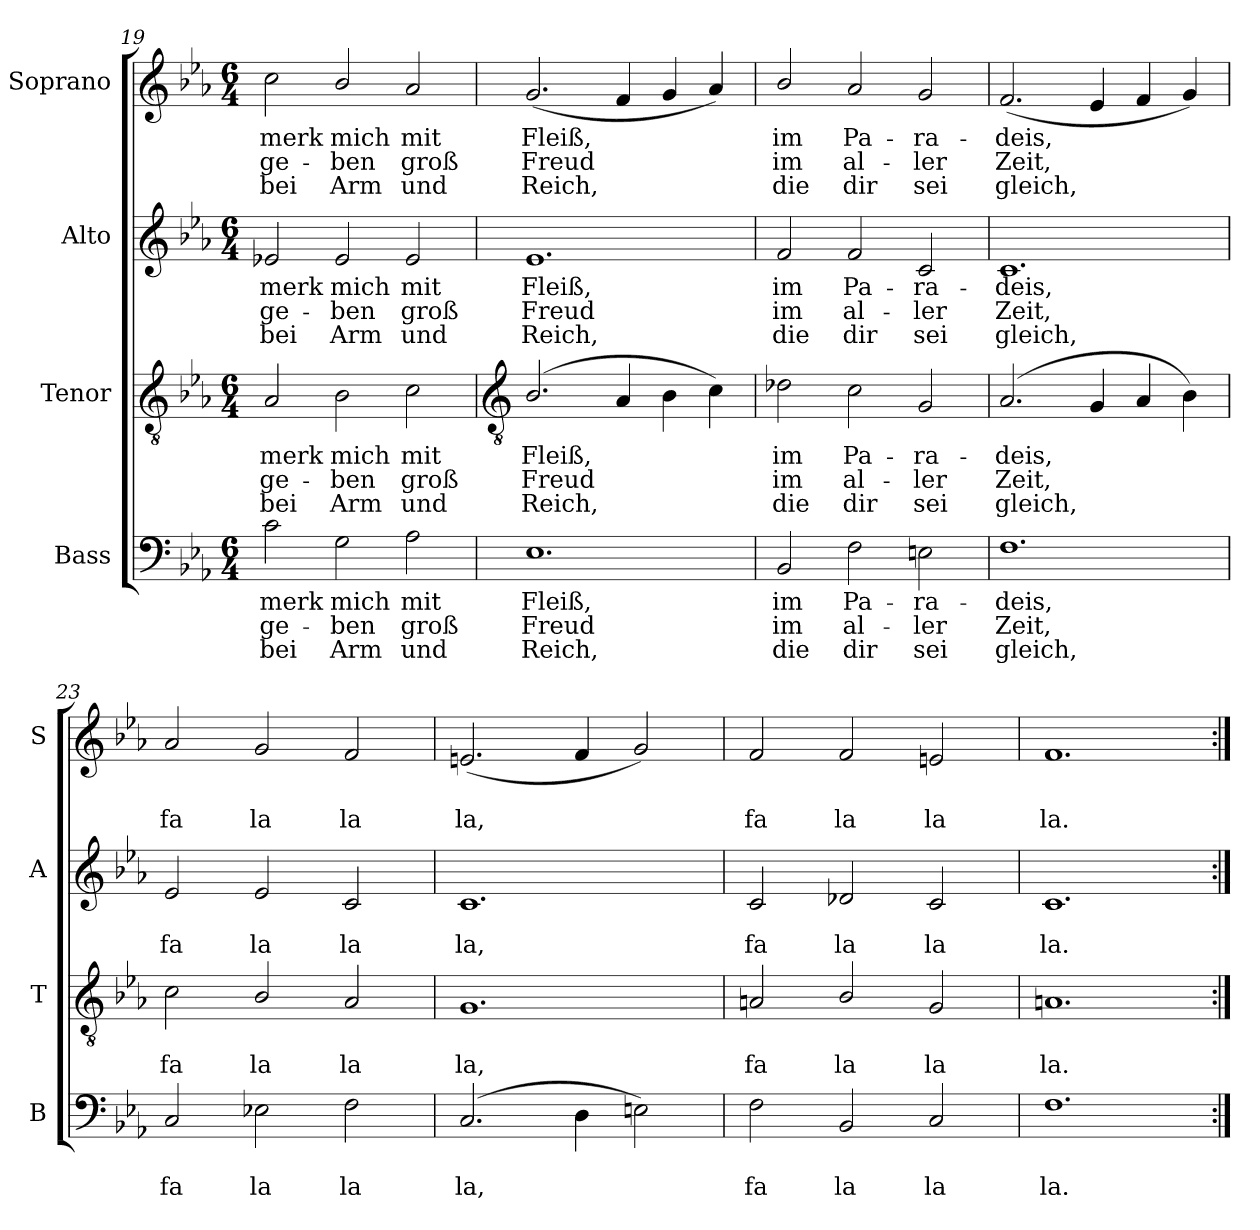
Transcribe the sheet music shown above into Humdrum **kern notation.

**kern	**text	**text	**text	**kern	**text	**text	**text	**kern	**text	**text	**text	**kern	**text	**text	**text
*part4	*part4	*part4	*part4	*part3	*part3	*part3	*part3	*part2	*part2	*part2	*part2	*part1	*part1	*part1	*part1
*staff4	*staff4	*staff4	*staff4	*staff3	*staff3	*staff3	*staff3	*staff2	*staff2	*staff2	*staff2	*staff1	*staff1	*staff1	*staff1
*I"Bass	*	*	*	*I"Tenor	*	*	*	*I"Alto	*	*	*	*I"Soprano	*	*	*
*I'B	*	*	*	*I'T	*	*	*	*I'A	*	*	*	*I'S	*	*	*
*clefF4	*	*	*	*clefGv2	*	*	*	*clefG2	*	*	*	*clefG2	*	*	*
*k[b-e-a-]	*	*	*	*k[b-e-a-]	*	*	*	*k[b-e-a-]	*	*	*	*k[b-e-a-]	*	*	*
*E-:	*	*	*	*E-:	*	*	*	*E-:	*	*	*	*E-:	*	*	*
*M6/4	*	*	*	*M6/4	*	*	*	*M6/4	*	*	*	*M6/4	*	*	*
=19	=19	=19	=19	=19	=19	=19	=19	=19	=19	=19	=19	=19	=19	=19	=19
!	!LO:LY:b	!LO:LY:b	!LO:LY:b	!	!LO:LY:b	!LO:LY:b	!LO:LY:b	!	!LO:LY:b	!LO:LY:b	!LO:LY:b	!	!LO:LY:b	!LO:LY:b	!LO:LY:b
2c	merk	ge-	-bei	2A-	merk	ge-	-bei	2e-X	merk	ge-	-bei	2cc	merk	ge-	-bei
!	!LO:LY:b	!LO:LY:b	!LO:LY:b	!	!LO:LY:b	!LO:LY:b	!LO:LY:b	!	!LO:LY:b	!LO:LY:b	!LO:LY:b	!	!LO:LY:b	!LO:LY:b	!LO:LY:b
2G	mich	ben	Arm	2B-	mich	ben	Arm	2e-	mich	ben	Arm	2b-/	mich	ben	Arm
!	!LO:LY:b	!LO:LY:b	!LO:LY:b	!	!LO:LY:b	!LO:LY:b	!LO:LY:b	!	!LO:LY:b	!LO:LY:b	!LO:LY:b	!	!LO:LY:b	!LO:LY:b	!LO:LY:b
2A-	mit	groß	und	2c	mit	groß	und	2e-	mit	groß	und	2a-	mit	groß	und
!!LO:LB:g=z
=20	=20	=20	=20	=20	=20	=20	=20	=20	=20	=20	=20	=20	=20	=20	=20
*	*	*	*	*clefGv2	*	*	*	*	*	*	*	*	*	*	*
!	!LO:LY:b	!LO:LY:b	!LO:LY:b	!	!LO:LY:b	!LO:LY:b	!LO:LY:b	!	!LO:LY:b	!LO:LY:b	!LO:LY:b	!	!LO:LY:b	!LO:LY:b	!LO:LY:b
1.E-	Fleiß,	Freud	Reich,	(>2.B-/	Fleiß,	Freud	Reich,	1.e-	Fleiß,	Freud	Reich,	(<2.g	Fleiß,	Freud	Reich,
.	.	.	.	4A-	.	.	.	.	.	.	.	4f	.	.	.
.	.	.	.	4B-	.	.	.	.	.	.	.	4g	.	.	.
.	.	.	.	4c)	.	.	.	.	.	.	.	4a-)	.	.	.
=21	=21	=21	=21	=21	=21	=21	=21	=21	=21	=21	=21	=21	=21	=21	=21
!	!LO:LY:b	!LO:LY:b	!LO:LY:b	!	!LO:LY:b	!LO:LY:b	!LO:LY:b	!	!LO:LY:b	!LO:LY:b	!LO:LY:b	!	!LO:LY:b	!LO:LY:b	!LO:LY:b
2BB-	im	im	die	2d-X	im	im	die	2f	im	im	die	2b-/	im	im	die
!	!LO:LY:b	!LO:LY:b	!LO:LY:b	!	!LO:LY:b	!LO:LY:b	!LO:LY:b	!	!LO:LY:b	!LO:LY:b	!LO:LY:b	!	!LO:LY:b	!LO:LY:b	!LO:LY:b
2F	Pa-	-al-	-dir	2c	Pa-	-al-	-dir	2f	Pa-	-al-	-dir	2a-	Pa-	-al-	-dir
!	!LO:LY:b	!LO:LY:b	!LO:LY:b	!	!LO:LY:b	!LO:LY:b	!LO:LY:b	!	!LO:LY:b	!LO:LY:b	!LO:LY:b	!	!LO:LY:b	!LO:LY:b	!LO:LY:b
2En	ra-	-ler	sei	2G	ra-	-ler	sei	2c	ra-	-ler	sei	2g	ra-	-ler	sei
=22	=22	=22	=22	=22	=22	=22	=22	=22	=22	=22	=22	=22	=22	=22	=22
!	!LO:LY:b	!LO:LY:b	!LO:LY:b	!	!LO:LY:b	!LO:LY:b	!LO:LY:b	!	!LO:LY:b	!LO:LY:b	!LO:LY:b	!	!LO:LY:b	!LO:LY:b	!LO:LY:b
1.F	deis,	Zeit,	gleich,	(<2.A-	deis,	Zeit,	gleich,	1.c	deis,	Zeit,	gleich,	(<2.f	deis,	Zeit,	gleich,
.	.	.	.	4G	.	.	.	.	.	.	.	4e-	.	.	.
.	.	.	.	4A-	.	.	.	.	.	.	.	4f	.	.	.
.	.	.	.	4B-)	.	.	.	.	.	.	.	4g)	.	.	.
=23	=23	=23	=23	=23	=23	=23	=23	=23	=23	=23	=23	=23	=23	=23	=23
!	!	!LO:LY:b	!	!	!	!LO:LY:b	!	!	!	!LO:LY:b	!	!	!	!LO:LY:b	!
2C	.	fa	.	2c	.	fa	.	2e-	.	fa	.	2a-	.	fa	.
!	!	!LO:LY:b	!	!	!	!LO:LY:b	!	!	!	!LO:LY:b	!	!	!	!LO:LY:b	!
2E-X	.	la	.	2B-/	.	la	.	2e-	.	la	.	2g	.	la	.
!	!	!LO:LY:b	!	!	!	!LO:LY:b	!	!	!	!LO:LY:b	!	!	!	!LO:LY:b	!
2F	.	la	.	2A-	.	la	.	2c	.	la	.	2f	.	la	.
=24	=24	=24	=24	=24	=24	=24	=24	=24	=24	=24	=24	=24	=24	=24	=24
!	!	!LO:LY:b	!	!	!	!LO:LY:b	!	!	!	!LO:LY:b	!	!	!	!LO:LY:b	!
(>2.C	.	la,	.	1.G	.	la,	.	1.c	.	la,	.	(<2.en	.	la,	.
4D	.	.	.	.	.	.	.	.	.	.	.	4f	.	.	.
2En)	.	.	.	.	.	.	.	.	.	.	.	2g)	.	.	.
=25	=25	=25	=25	=25	=25	=25	=25	=25	=25	=25	=25	=25	=25	=25	=25
!	!	!LO:LY:b	!	!	!	!LO:LY:b	!	!	!	!LO:LY:b	!	!	!	!LO:LY:b	!
2F	.	fa	.	2An	.	fa	.	2c	.	fa	.	2f	.	fa	.
!	!	!LO:LY:b	!	!	!	!LO:LY:b	!	!	!	!LO:LY:b	!	!	!	!LO:LY:b	!
2BB-	.	la	.	2B-/	.	la	.	2d-X	.	la	.	2f	.	la	.
!	!	!LO:LY:b	!	!	!	!LO:LY:b	!	!	!	!LO:LY:b	!	!	!	!LO:LY:b	!
2C	.	la	.	2G	.	la	.	2c	.	la	.	2en	.	la	.
=26	=26	=26	=26	=26	=26	=26	=26	=26	=26	=26	=26	=26	=26	=26	=26
!	!	!LO:LY:b	!	!	!	!LO:LY:b	!	!	!	!LO:LY:b	!	!	!	!LO:LY:b	!
1.F	.	la.	.	1.An	.	la.	.	1.c	.	la.	.	1.f	.	la.	.
=:|!	=:|!	=:|!	=:|!	=:|!	=:|!	=:|!	=:|!	=:|!	=:|!	=:|!	=:|!	=:|!	=:|!	=:|!	=:|!
*-	*-	*-	*-	*-	*-	*-	*-	*-	*-	*-	*-	*-	*-	*-	*-
